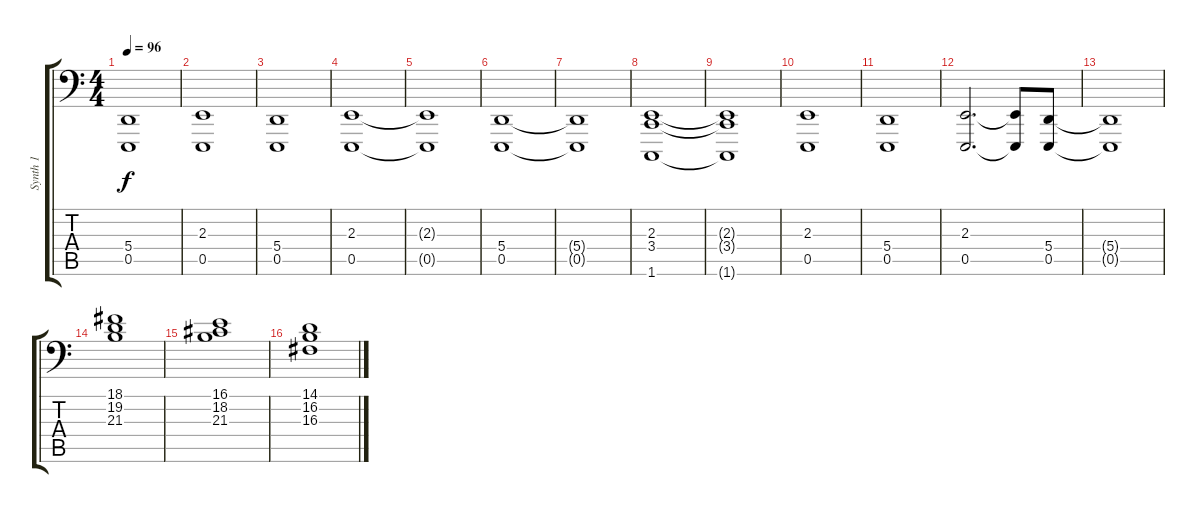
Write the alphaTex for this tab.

\track ("Synth 1" "Synth 1") {instrument stringensemble2}
\staff {score tabs}
\tuning (C3 G2 D2 A1 E1 B0) {hide}
\ts (4 4)
\tempo 96
\clef f4
\ks c
(5.4 0.5).1{dy f} |
(2.3 0.5).1 |
(5.4 0.5).1 |
(2.3 0.5).1 |
(2.3{t} 0.5{t}).1 |
(5.4 0.5).1 |
(5.4{t} 0.5{t}).1 |
(2.3 3.4 1.6).1 |
(2.3{t} 3.4{t} 1.6{t}).1 |
(2.3 0.5).1 |
(5.4 0.5).1 |
(2.3 0.5).2{d} (2.3{t} 0.5{t}).8 (5.4 0.5).8 |
(5.4{t} 0.5{t}).1 |
(18.1 19.2 21.3).1 |
(16.1 18.2 21.3).1 |
(14.1 16.2 16.3).1
